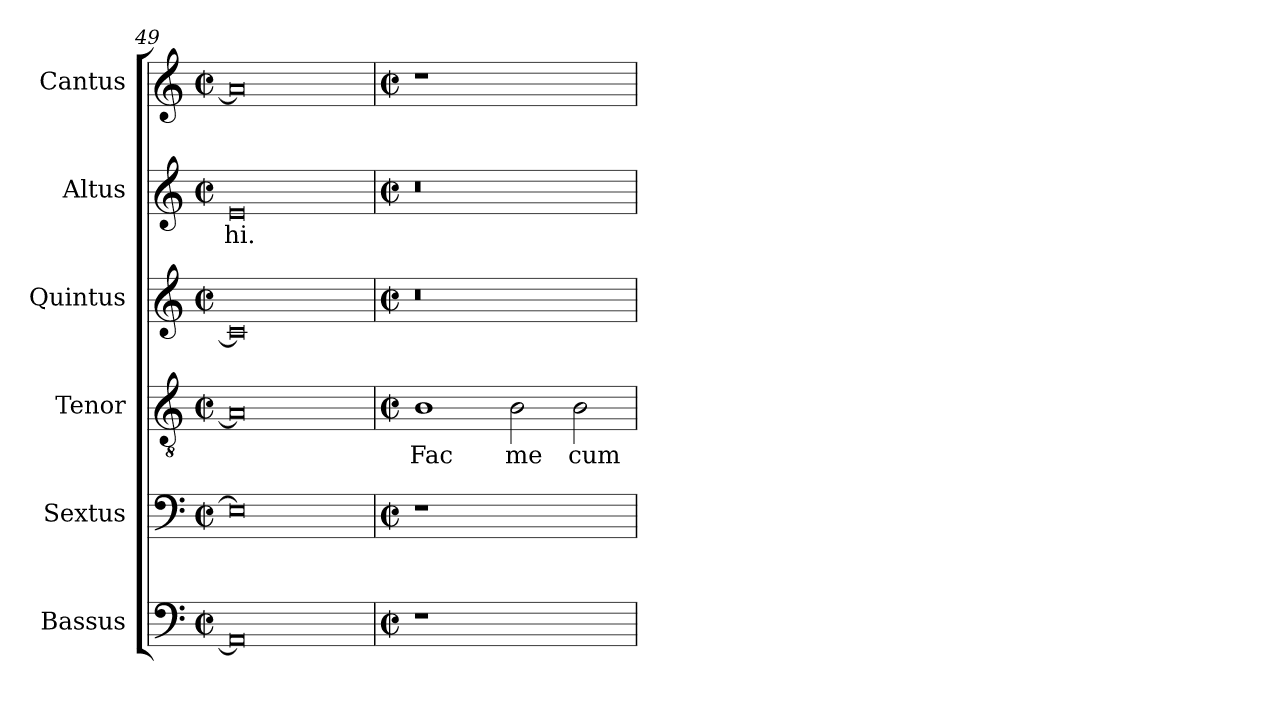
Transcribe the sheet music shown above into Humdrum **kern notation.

**kern	**text	**kern	**text	**kern	**text	**kern	**text	**kern	**text	**kern	**text
*part6	*part6	*part5	*part5	*part4	*part4	*part3	*part3	*part2	*part2	*part1	*part1
*staff6	*staff6	*staff5	*staff5	*staff4	*staff4	*staff3	*staff3	*staff2	*staff2	*staff1	*staff1
*I"Bassus	*	*I"Sextus	*	*I"Tenor	*	*I"Quintus	*	*I"Altus	*	*I"Cantus	*
*clefF4	*	*clefF4	*	*clefGv2	*	*clefG2	*	*clefG2	*	*clefG2	*
*k[]	*	*k[]	*	*k[]	*	*k[]	*	*k[]	*	*k[]	*
*C:	*	*C:	*	*C:	*	*C:	*	*C:	*	*C:	*
*M2/2	*	*M2/2	*	*M2/2	*	*M2/2	*	*M2/2	*	*M2/2	*
*met(c|)	*	*met(c|)	*	*met(c|)	*	*met(c|)	*	*met(c|)	*	*met(c|)	*
=49	=49	=49	=49	=49	=49	=49	=49	=49	=49	=49	=49
!	!LO:LY:b:cj	!	!LO:LY:b:cj	!	!LO:LY:b:cj	!	!LO:LY:b:cj	!	!LO:LY:b:cj	!	!LO:LY:b:cj
0AA]	.	0E]	.	0A]	.	0c#]	.	0e	hi.	0a]	.
!!LO:PB:g=z
=50!	=50!	=50!	=50!	=50!	=50!	=50!	=50!	=50!	=50!	=50!	=50!
*M2/2	*	*M2/2	*	*M2/2	*	*M2/2	*	*M2/2	*	*M2/2	*
*met(c|)	*	*met(c|)	*	*met(c|)	*	*met(c|)	*	*met(c|)	*	*met(c|)	*
!	!	!	!	!	!LO:LY:b:cj	!	!	!	!	!	!
1r	.	1r	.	1B	Fac	0r	.	0r	.	1r	.
!	!	!	!	!	!LO:LY:b:cj	!	!	!	!	!	!
1ryy	.	1ryy	.	2B\	me	.	.	.	.	1ryy	.
!	!	!	!	!	!LO:LY:b:cj	!	!	!	!	!	!
.	.	.	.	2B\	cum	.	.	.	.	.	.
=	=	=	=	=	=	=	=	=	=	=	=
*-	*-	*-	*-	*-	*-	*-	*-	*-	*-	*-	*-
